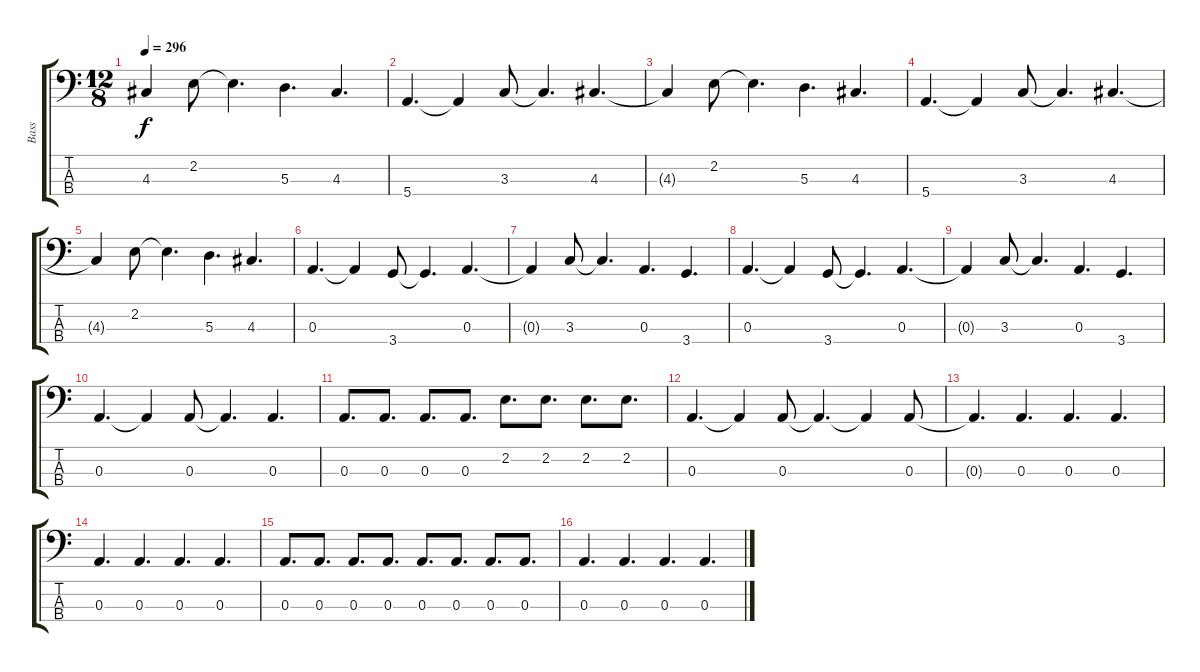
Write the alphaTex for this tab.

\track ("Bass" "Bass") {instrument electricbassfinger}
\staff {score tabs}
\tuning (G2 D2 A1 E1) {hide}
\ts (12 8)
\tempo 296
\clef f4
\ks c
4.3{t}.4{dy f} 2.2.8 2.2{t}.4{d} 5.3.4{d} 4.3.4{d} |
5.4.4{d} 5.4{t}.4 3.3.8 3.3{t}.4{d} 4.3.4{d} |
4.3{t}.4 2.2.8 2.2{t}.4{d} 5.3.4{d} 4.3.4{d} |
5.4.4{d} 5.4{t}.4 3.3.8 3.3{t}.4{d} 4.3.4{d} |
4.3{t}.4 2.2.8 2.2{t}.4{d} 5.3.4{d} 4.3.4{d} |
0.3.4{d} 0.3{t}.4 3.4.8 3.4{t}.4{d} 0.3.4{d} |
0.3{t}.4 3.3.8 3.3{t}.4{d} 0.3.4{d} 3.4.4{d} |
0.3.4{d} 0.3{t}.4 3.4.8 3.4{t}.4{d} 0.3.4{d} |
0.3{t}.4 3.3.8 3.3{t}.4{d} 0.3.4{d} 3.4.4{d} |
0.3.4{d} 0.3{t}.4 0.3.8 0.3{t}.4{d} 0.3.4{d} |
0.3.8{d} 0.3.8{d} 0.3.8{d} 0.3.8{d} 2.2.8{d} 2.2.8{d} 2.2.8{d} 2.2.8{d} |
0.3.4{d} 0.3{t}.4 0.3.8 0.3{t}.4{d} 0.3{t}.4 0.3.8 |
0.3{t}.4{d} 0.3.4{d} 0.3.4{d} 0.3.4{d} |
0.3.4{d} 0.3.4{d} 0.3.4{d} 0.3.4{d} |
0.3.8{d} 0.3.8{d} 0.3.8{d} 0.3.8{d} 0.3.8{d} 0.3.8{d} 0.3.8{d} 0.3.8{d} |
0.3.4{d} 0.3.4{d} 0.3.4{d} 0.3.4{d}
